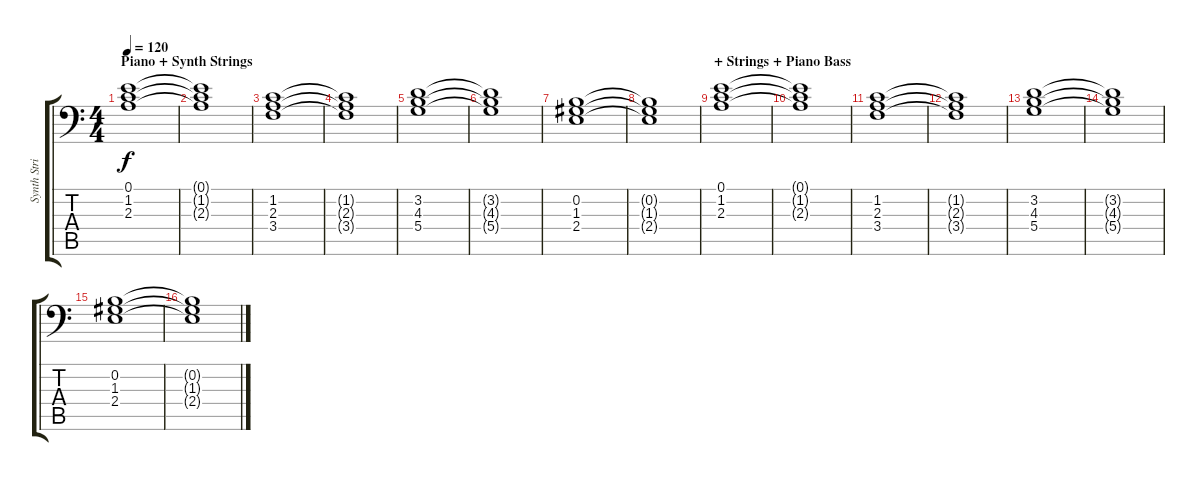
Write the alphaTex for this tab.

\track ("Synth Strings" "Synth Stri") {instrument synthstrings2}
\staff {score tabs}
\tuning (E4 B3 G3 D3 A2 E1) {hide}
\ts (4 4)
\section ("" "Piano + Synth Strings")
\tempo 120
\clef f4
\ks c
(0.1 1.2 2.3).1{dy f} |
(0.1{t} 1.2{t} 2.3{t}).1 |
(1.2 2.3 3.4).1 |
(1.2{t} 2.3{t} 3.4{t}).1 |
(3.2 4.3 5.4).1 |
(3.2{t} 4.3{t} 5.4{t}).1 |
(0.2 1.3 2.4).1 |
(0.2{t} 1.3{t} 2.4{t}).1 |
\section ("" "+ Strings + Piano Bass")
(0.1 1.2 2.3).1 |
(0.1{t} 1.2{t} 2.3{t}).1 |
(1.2 2.3 3.4).1 |
(1.2{t} 2.3{t} 3.4{t}).1 |
(3.2 4.3 5.4).1 |
(3.2{t} 4.3{t} 5.4{t}).1 |
(0.2 1.3 2.4).1 |
(0.2{t} 1.3{t} 2.4{t}).1
